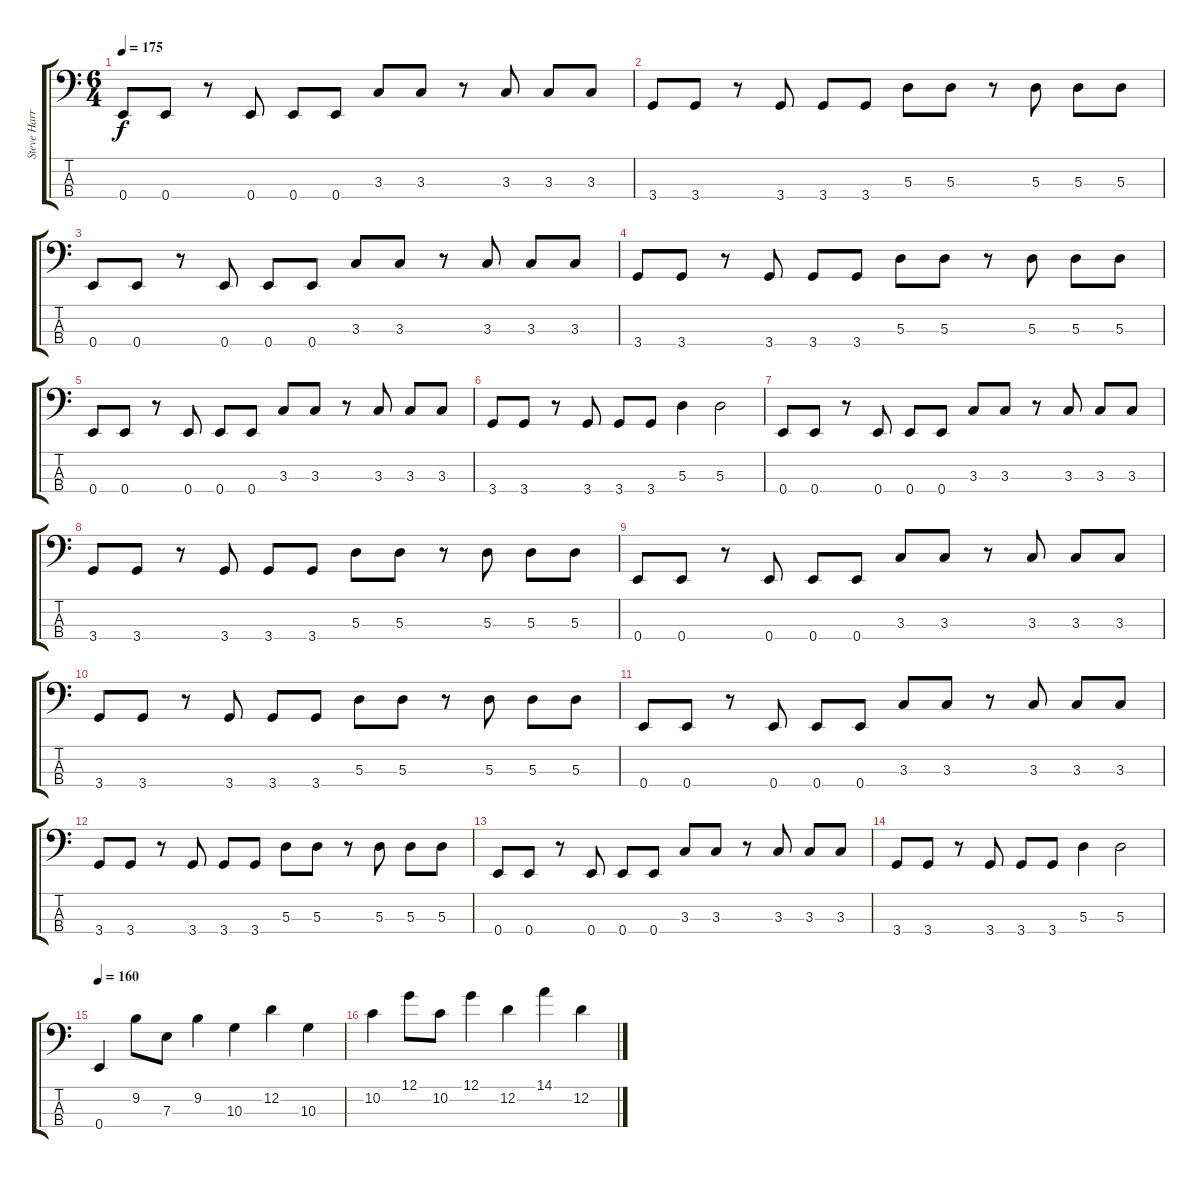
\track ("Steve Harris" "Steve Harr") {instrument electricbassfinger}
\staff {score tabs}
\tuning (G2 D2 A1 E1) {hide}
\ts (6 4)
\tempo 175
\clef f4
\ks c
0.4.8{dy f} 0.4.8 r.8 0.4.8 0.4.8 0.4.8 3.3.8 3.3.8 r.8 3.3.8 3.3.8 3.3.8 |
3.4.8 3.4.8 r.8 3.4.8 3.4.8 3.4.8 5.3.8 5.3.8 r.8 5.3.8 5.3.8 5.3.8 |
0.4.8 0.4.8 r.8 0.4.8 0.4.8 0.4.8 3.3.8 3.3.8 r.8 3.3.8 3.3.8 3.3.8 |
3.4.8 3.4.8 r.8 3.4.8 3.4.8 3.4.8 5.3.8 5.3.8 r.8 5.3.8 5.3.8 5.3.8 |
0.4.8 0.4.8 r.8 0.4.8 0.4.8 0.4.8 3.3.8 3.3.8 r.8 3.3.8 3.3.8 3.3.8 |
3.4.8 3.4.8 r.8 3.4.8 3.4.8 3.4.8 5.3.4 5.3.2 |
0.4.8 0.4.8 r.8 0.4.8 0.4.8 0.4.8 3.3.8 3.3.8 r.8 3.3.8 3.3.8 3.3.8 |
3.4.8 3.4.8 r.8 3.4.8 3.4.8 3.4.8 5.3.8 5.3.8 r.8 5.3.8 5.3.8 5.3.8 |
0.4.8 0.4.8 r.8 0.4.8 0.4.8 0.4.8 3.3.8 3.3.8 r.8 3.3.8 3.3.8 3.3.8 |
3.4.8 3.4.8 r.8 3.4.8 3.4.8 3.4.8 5.3.8 5.3.8 r.8 5.3.8 5.3.8 5.3.8 |
0.4.8 0.4.8 r.8 0.4.8 0.4.8 0.4.8 3.3.8 3.3.8 r.8 3.3.8 3.3.8 3.3.8 |
3.4.8 3.4.8 r.8 3.4.8 3.4.8 3.4.8 5.3.8 5.3.8 r.8 5.3.8 5.3.8 5.3.8 |
0.4.8 0.4.8 r.8 0.4.8 0.4.8 0.4.8 3.3.8 3.3.8 r.8 3.3.8 3.3.8 3.3.8 |
3.4.8 3.4.8 r.8 3.4.8 3.4.8 3.4.8 5.3.4 5.3.2 |
\tempo 160
0.4.4 9.2.8 7.3.8 9.2.4 10.3.4 12.2.4 10.3.4 |
10.2.4 12.1.8 10.2.8 12.1.4 12.2.4 14.1.4 12.2.4
